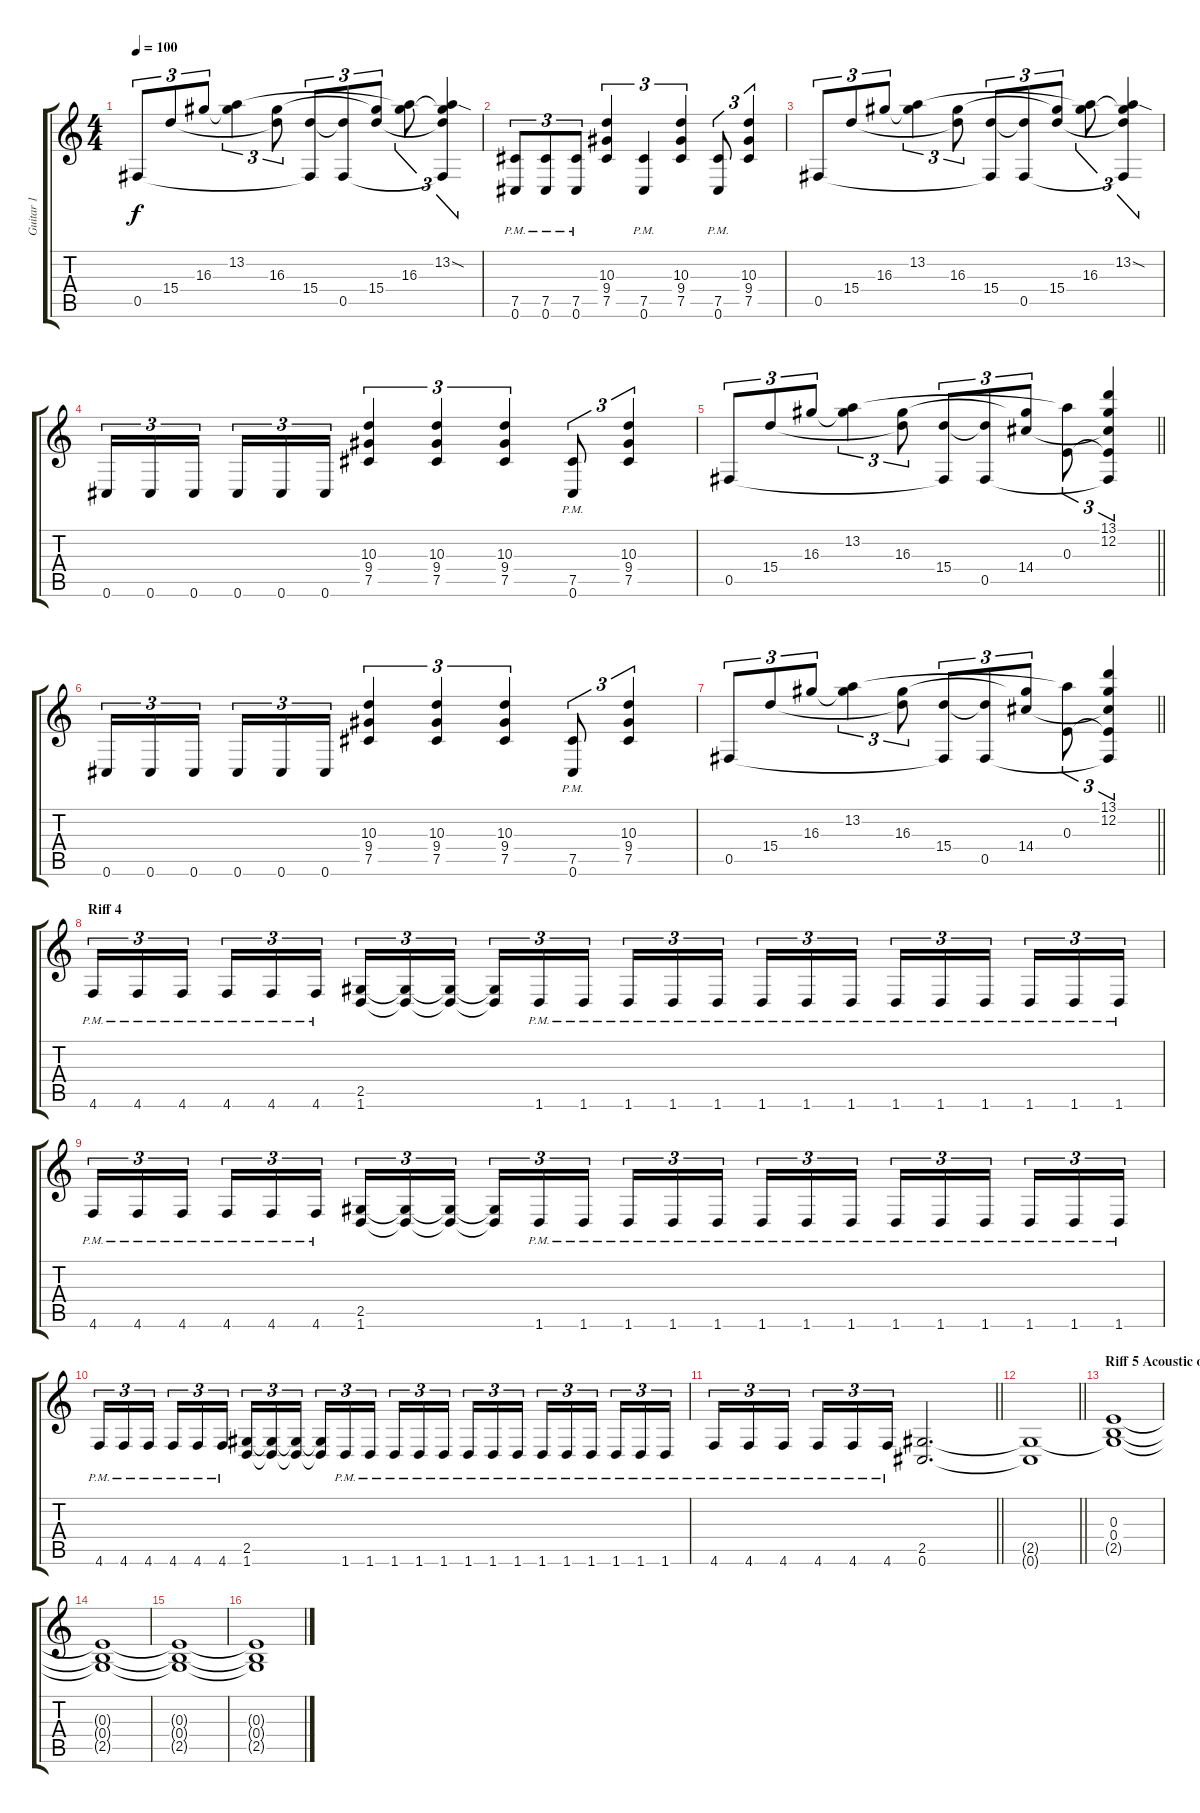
\track ("Guitar 1" "Guitar 1") {instrument distortionguitar}
\staff {score tabs}
\tuning (Db4 Ab3 E3 B2 Gb2 Db2) {hide}
\ts (4 4)
\tempo 100
\clef g2
\ks c
0.5.8{tu (3 2) dy f} 15.4.8{tu (3 2)} 16.3.8{tu (3 2)} (13.2 16.3{t}).4{tu (3 2)} (16.3 15.4{t}).8{tu (3 2)} (15.4 0.5{t}).8{tu (3 2)} (15.4{t} 0.5).8{tu (3 2)} (16.3{t} 15.4).8{tu (3 2)} (13.2{t} 16.3).8{tu (3 2)} (13.2{sod} 16.3{t} 15.4{t} 0.5{t}).4{tu (3 2)} |
(7.5{pm} 0.6{pm}).8{tu (3 2)} (7.5{pm} 0.6{pm}).8{tu (3 2)} (7.5{pm} 0.6{pm}).8{tu (3 2)} (10.3 9.4 7.5).4{tu (3 2)} (7.5{pm} 0.6{pm}).4{tu (3 2)} (10.3 9.4 7.5).4{tu (3 2)} (7.5{pm} 0.6{pm}).8{tu (3 2)} (10.3 9.4 7.5).4{tu (3 2)} |
0.5.8{tu (3 2)} 15.4.8{tu (3 2)} 16.3.8{tu (3 2)} (13.2 16.3{t}).4{tu (3 2)} (16.3 15.4{t}).8{tu (3 2)} (15.4 0.5{t}).8{tu (3 2)} (15.4{t} 0.5).8{tu (3 2)} (16.3{t} 15.4).8{tu (3 2)} (13.2{t} 16.3).8{tu (3 2)} (13.2{sod} 16.3{t} 15.4{t} 0.5{t}).4{tu (3 2)} |
0.6.16{tu (3 2)} 0.6.16{tu (3 2)} 0.6.16{tu (3 2) beam splitsecondary} 0.6.16{tu (3 2)} 0.6.16{tu (3 2)} 0.6.16{tu (3 2)} (10.3 9.4 7.5).4{tu (3 2)} (10.3 9.4 7.5).4{tu (3 2)} (10.3 9.4 7.5).4{tu (3 2)} (7.5{pm} 0.6{pm}).8{tu (3 2)} (10.3 9.4 7.5).4{tu (3 2)} |
\barLineRight lightlight
0.5.8{tu (3 2)} 15.4.8{tu (3 2)} 16.3.8{tu (3 2)} (13.2 16.3{t}).4{tu (3 2)} (16.3 15.4{t}).8{tu (3 2)} (15.4 0.5{t}).8{tu (3 2)} (15.4{t} 0.5).8{tu (3 2)} (16.3{t} 14.4).8{tu (3 2)} (13.2{t} 0.3).8{tu (3 2)} (13.1 12.2 0.3{t} 14.4{t} 0.5{t}).4{tu (3 2)} |
0.6.16{tu (3 2)} 0.6.16{tu (3 2)} 0.6.16{tu (3 2) beam splitsecondary} 0.6.16{tu (3 2)} 0.6.16{tu (3 2)} 0.6.16{tu (3 2)} (10.3 9.4 7.5).4{tu (3 2)} (10.3 9.4 7.5).4{tu (3 2)} (10.3 9.4 7.5).4{tu (3 2)} (7.5{pm} 0.6{pm}).8{tu (3 2)} (10.3 9.4 7.5).4{tu (3 2)} |
\barLineRight lightlight
0.5.8{tu (3 2)} 15.4.8{tu (3 2)} 16.3.8{tu (3 2)} (13.2 16.3{t}).4{tu (3 2)} (16.3 15.4{t}).8{tu (3 2)} (15.4 0.5{t}).8{tu (3 2)} (15.4{t} 0.5).8{tu (3 2)} (16.3{t} 14.4).8{tu (3 2)} (13.2{t} 0.3).8{tu (3 2)} (13.1 12.2 0.3{t} 14.4{t} 0.5{t}).4{tu (3 2)} |
\section ("" "Riff 4")
4.6{pm}.16{tu (3 2)} 4.6{pm}.16{tu (3 2)} 4.6{pm}.16{tu (3 2) beam splitsecondary} 4.6{pm}.16{tu (3 2)} 4.6{pm}.16{tu (3 2)} 4.6{pm}.16{tu (3 2)} (2.5 1.6).16{tu (3 2)} (2.5{t} 1.6{t}).16{tu (3 2)} (2.5{t} 1.6{t}).16{tu (3 2) beam splitsecondary} (2.5{t} 1.6{t}).16{tu (3 2)} 1.6{pm}.16{tu (3 2)} 1.6{pm}.16{tu (3 2)} 1.6{pm}.16{tu (3 2)} 1.6{pm}.16{tu (3 2)} 1.6{pm}.16{tu (3 2) beam splitsecondary} 1.6{pm}.16{tu (3 2)} 1.6{pm}.16{tu (3 2)} 1.6{pm}.16{tu (3 2)} 1.6{pm}.16{tu (3 2)} 1.6{pm}.16{tu (3 2)} 1.6{pm}.16{tu (3 2) beam splitsecondary} 1.6{pm}.16{tu (3 2)} 1.6{pm}.16{tu (3 2)} 1.6{pm}.16{tu (3 2)} |
4.6{pm}.16{tu (3 2)} 4.6{pm}.16{tu (3 2)} 4.6{pm}.16{tu (3 2) beam splitsecondary} 4.6{pm}.16{tu (3 2)} 4.6{pm}.16{tu (3 2)} 4.6{pm}.16{tu (3 2)} (2.5 1.6).16{tu (3 2)} (2.5{t} 1.6{t}).16{tu (3 2)} (2.5{t} 1.6{t}).16{tu (3 2) beam splitsecondary} (2.5{t} 1.6{t}).16{tu (3 2)} 1.6{pm}.16{tu (3 2)} 1.6{pm}.16{tu (3 2)} 1.6{pm}.16{tu (3 2)} 1.6{pm}.16{tu (3 2)} 1.6{pm}.16{tu (3 2) beam splitsecondary} 1.6{pm}.16{tu (3 2)} 1.6{pm}.16{tu (3 2)} 1.6{pm}.16{tu (3 2)} 1.6{pm}.16{tu (3 2)} 1.6{pm}.16{tu (3 2)} 1.6{pm}.16{tu (3 2) beam splitsecondary} 1.6{pm}.16{tu (3 2)} 1.6{pm}.16{tu (3 2)} 1.6{pm}.16{tu (3 2)} |
4.6{pm}.16{tu (3 2)} 4.6{pm}.16{tu (3 2)} 4.6{pm}.16{tu (3 2) beam splitsecondary} 4.6{pm}.16{tu (3 2)} 4.6{pm}.16{tu (3 2)} 4.6{pm}.16{tu (3 2)} (2.5 1.6).16{tu (3 2)} (2.5{t} 1.6{t}).16{tu (3 2)} (2.5{t} 1.6{t}).16{tu (3 2) beam splitsecondary} (2.5{t} 1.6{t}).16{tu (3 2)} 1.6{pm}.16{tu (3 2)} 1.6{pm}.16{tu (3 2)} 1.6{pm}.16{tu (3 2)} 1.6{pm}.16{tu (3 2)} 1.6{pm}.16{tu (3 2) beam splitsecondary} 1.6{pm}.16{tu (3 2)} 1.6{pm}.16{tu (3 2)} 1.6{pm}.16{tu (3 2)} 1.6{pm}.16{tu (3 2)} 1.6{pm}.16{tu (3 2)} 1.6{pm}.16{tu (3 2) beam splitsecondary} 1.6{pm}.16{tu (3 2)} 1.6{pm}.16{tu (3 2)} 1.6{pm}.16{tu (3 2)} |
\barLineRight lightlight
4.6{pm}.16{tu (3 2)} 4.6{pm}.16{tu (3 2)} 4.6{pm}.16{tu (3 2) beam splitsecondary} 4.6{pm}.16{tu (3 2)} 4.6{pm}.16{tu (3 2)} 4.6{pm}.16{tu (3 2)} (2.5 0.6).2{d} |
\barLineRight lightlight
(2.5{t} 0.6{t}).1 |
\section ("" "Riff 5 Acoustic outro")
(0.3 0.4 2.5{t}).1{volume 0} |
(0.3{t} 0.4{t} 2.5{t}).1 |
(0.3{t} 0.4{t} 2.5{t}).1 |
(0.3{t} 0.4{t} 2.5{t}).1
